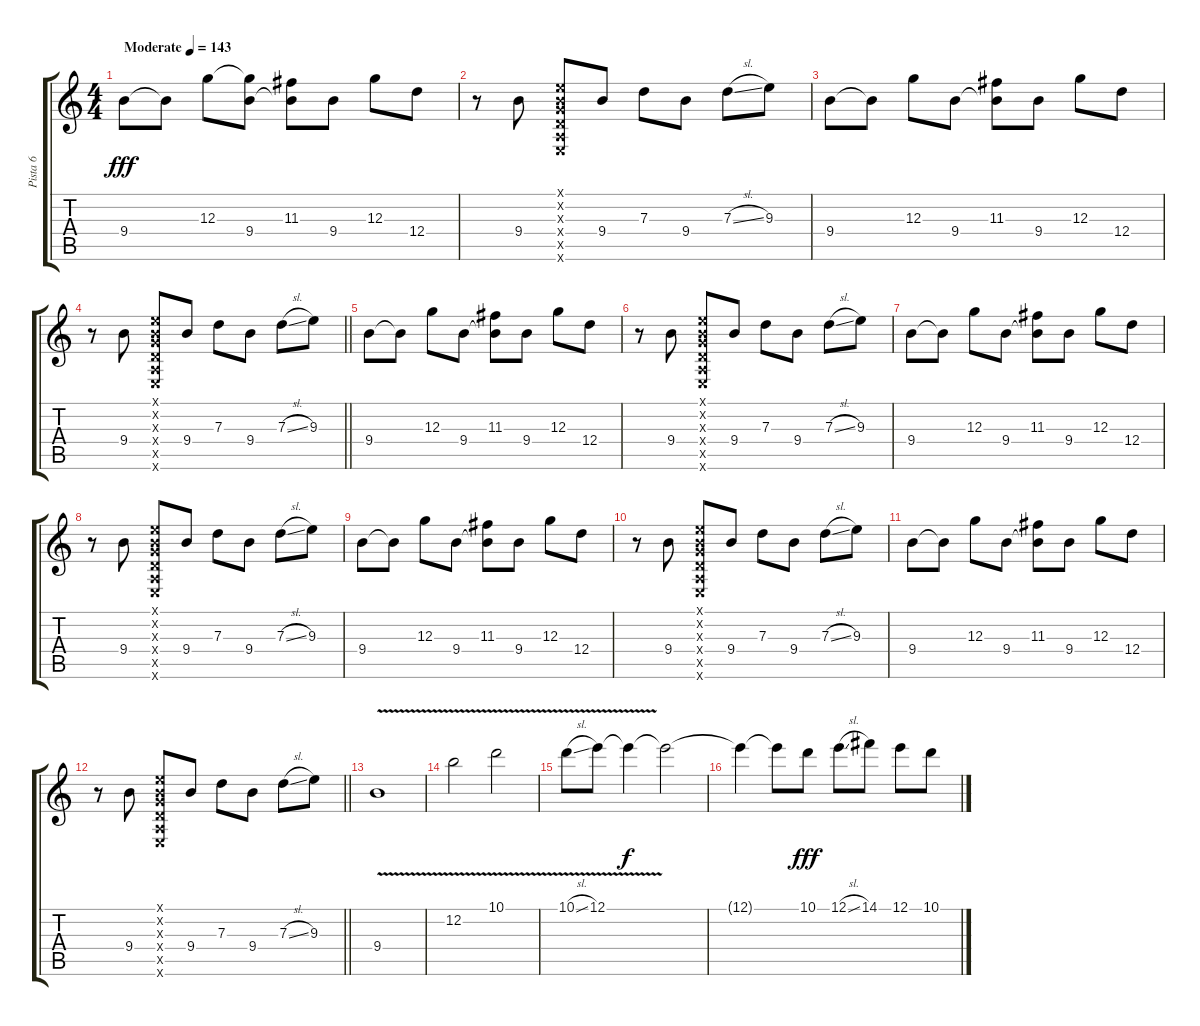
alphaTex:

\track ("Pista 6" "Pista 6") {instrument overdrivenguitar}
\staff {score tabs}
\tuning (E4 B3 G3 D3 A2 E2) {hide}
\ts (4 4)
\tempo (143 "Moderate")
\clef g2
\ks c
9.4.8{dy fff instrument overdrivenguitar} 9.4{t}.8 12.3.8 (12.3{t} 9.4).8 (11.3 9.4{t}).8 9.4.8 12.3.8 12.4.8 |
r.8 9.4.8 (0.1{x} 0.2{x} 0.3{x} 0.4{x} 0.5{x} 0.6{x}).8 9.4.8 7.3.8 9.4.8 7.3{sl}.8 9.3.8 |
9.4.8 9.4{t}.8 12.3.8 9.4.8 (11.3 9.4{t}).8 9.4.8 12.3.8 12.4.8 |
\barLineRight lightlight
r.8 9.4.8 (0.1{x} 0.2{x} 0.3{x} 0.4{x} 0.5{x} 0.6{x}).8 9.4.8 7.3.8 9.4.8 7.3{sl}.8 9.3.8 |
9.4.8 9.4{t}.8 12.3.8 9.4.8 (11.3 9.4{t}).8 9.4.8 12.3.8 12.4.8 |
r.8 9.4.8 (0.1{x} 0.2{x} 0.3{x} 0.4{x} 0.5{x} 0.6{x}).8 9.4.8 7.3.8 9.4.8 7.3{sl}.8 9.3.8 |
9.4.8 9.4{t}.8 12.3.8 9.4.8 (11.3 9.4{t}).8 9.4.8 12.3.8 12.4.8 |
r.8 9.4.8 (0.1{x} 0.2{x} 0.3{x} 0.4{x} 0.5{x} 0.6{x}).8 9.4.8 7.3.8 9.4.8 7.3{sl}.8 9.3.8 |
9.4.8 9.4{t}.8 12.3.8 9.4.8 (11.3 9.4{t}).8 9.4.8 12.3.8 12.4.8 |
r.8 9.4.8 (0.1{x} 0.2{x} 0.3{x} 0.4{x} 0.5{x} 0.6{x}).8 9.4.8 7.3.8 9.4.8 7.3{sl}.8 9.3.8 |
9.4.8 9.4{t}.8 12.3.8 9.4.8 (11.3 9.4{t}).8 9.4.8 12.3.8 12.4.8 |
\barLineRight lightlight
r.8 9.4.8 (0.1{x} 0.2{x} 0.3{x} 0.4{x} 0.5{x} 0.6{x}).8 9.4.8 7.3.8 9.4.8 7.3{sl}.8 9.3.8 |
9.4{v}.1{volume 9} |
12.2{v}.2 10.1{v}.2 |
10.1{v sl}.8 12.1{v}.8 12.1{t}.4{dy f} 12.1{t}.2 |
12.1{t}.4 12.1{t}.8 10.1.8{dy fff} 12.1{sl}.8 14.1.8 12.1.8 10.1.8
